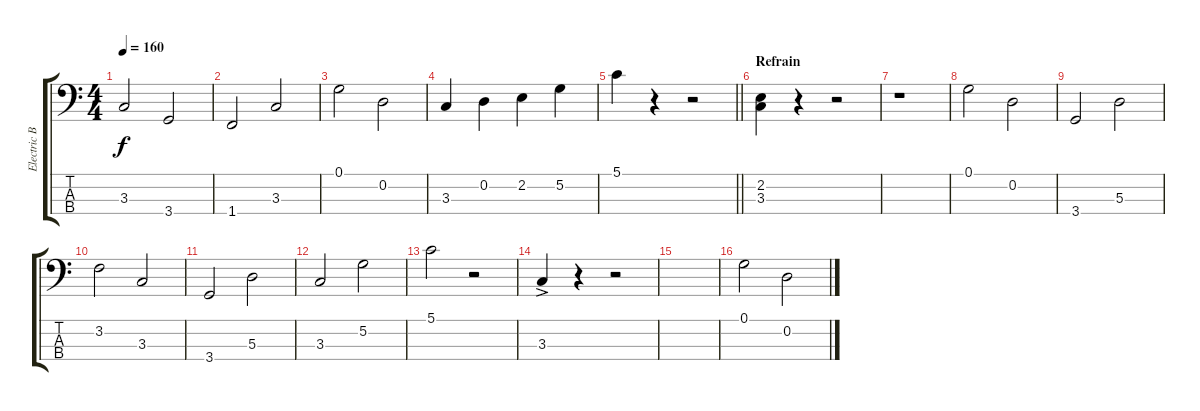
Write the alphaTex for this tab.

\track ("Electric Bass" "Electric B") {instrument electricbassfinger}
\staff {score tabs}
\tuning (G2 D2 A1 E1) {hide}
\ts (4 4)
\tempo 160
\clef f4
\ks c
3.3.2{dy f} 3.4.2 |
1.4.2 3.3.2 |
0.1.2 0.2.2 |
3.3.4 0.2.4 2.2.4 5.2.4 |
\barLineRight lightlight
5.1.4 r.4 r.2 |
\section ("" "Refrain")
(2.2 3.3).4 r.4 r.2 |
r.1 |
0.1.2 0.2.2 |
3.4.2 5.3.2 |
3.2.2 3.3.2 |
3.4.2 5.3.2 |
3.3.2 5.2.2 |
5.1.2 r.2 |
3.3{ac}.4 r.4 r.2 |
|
0.1.2 0.2.2
